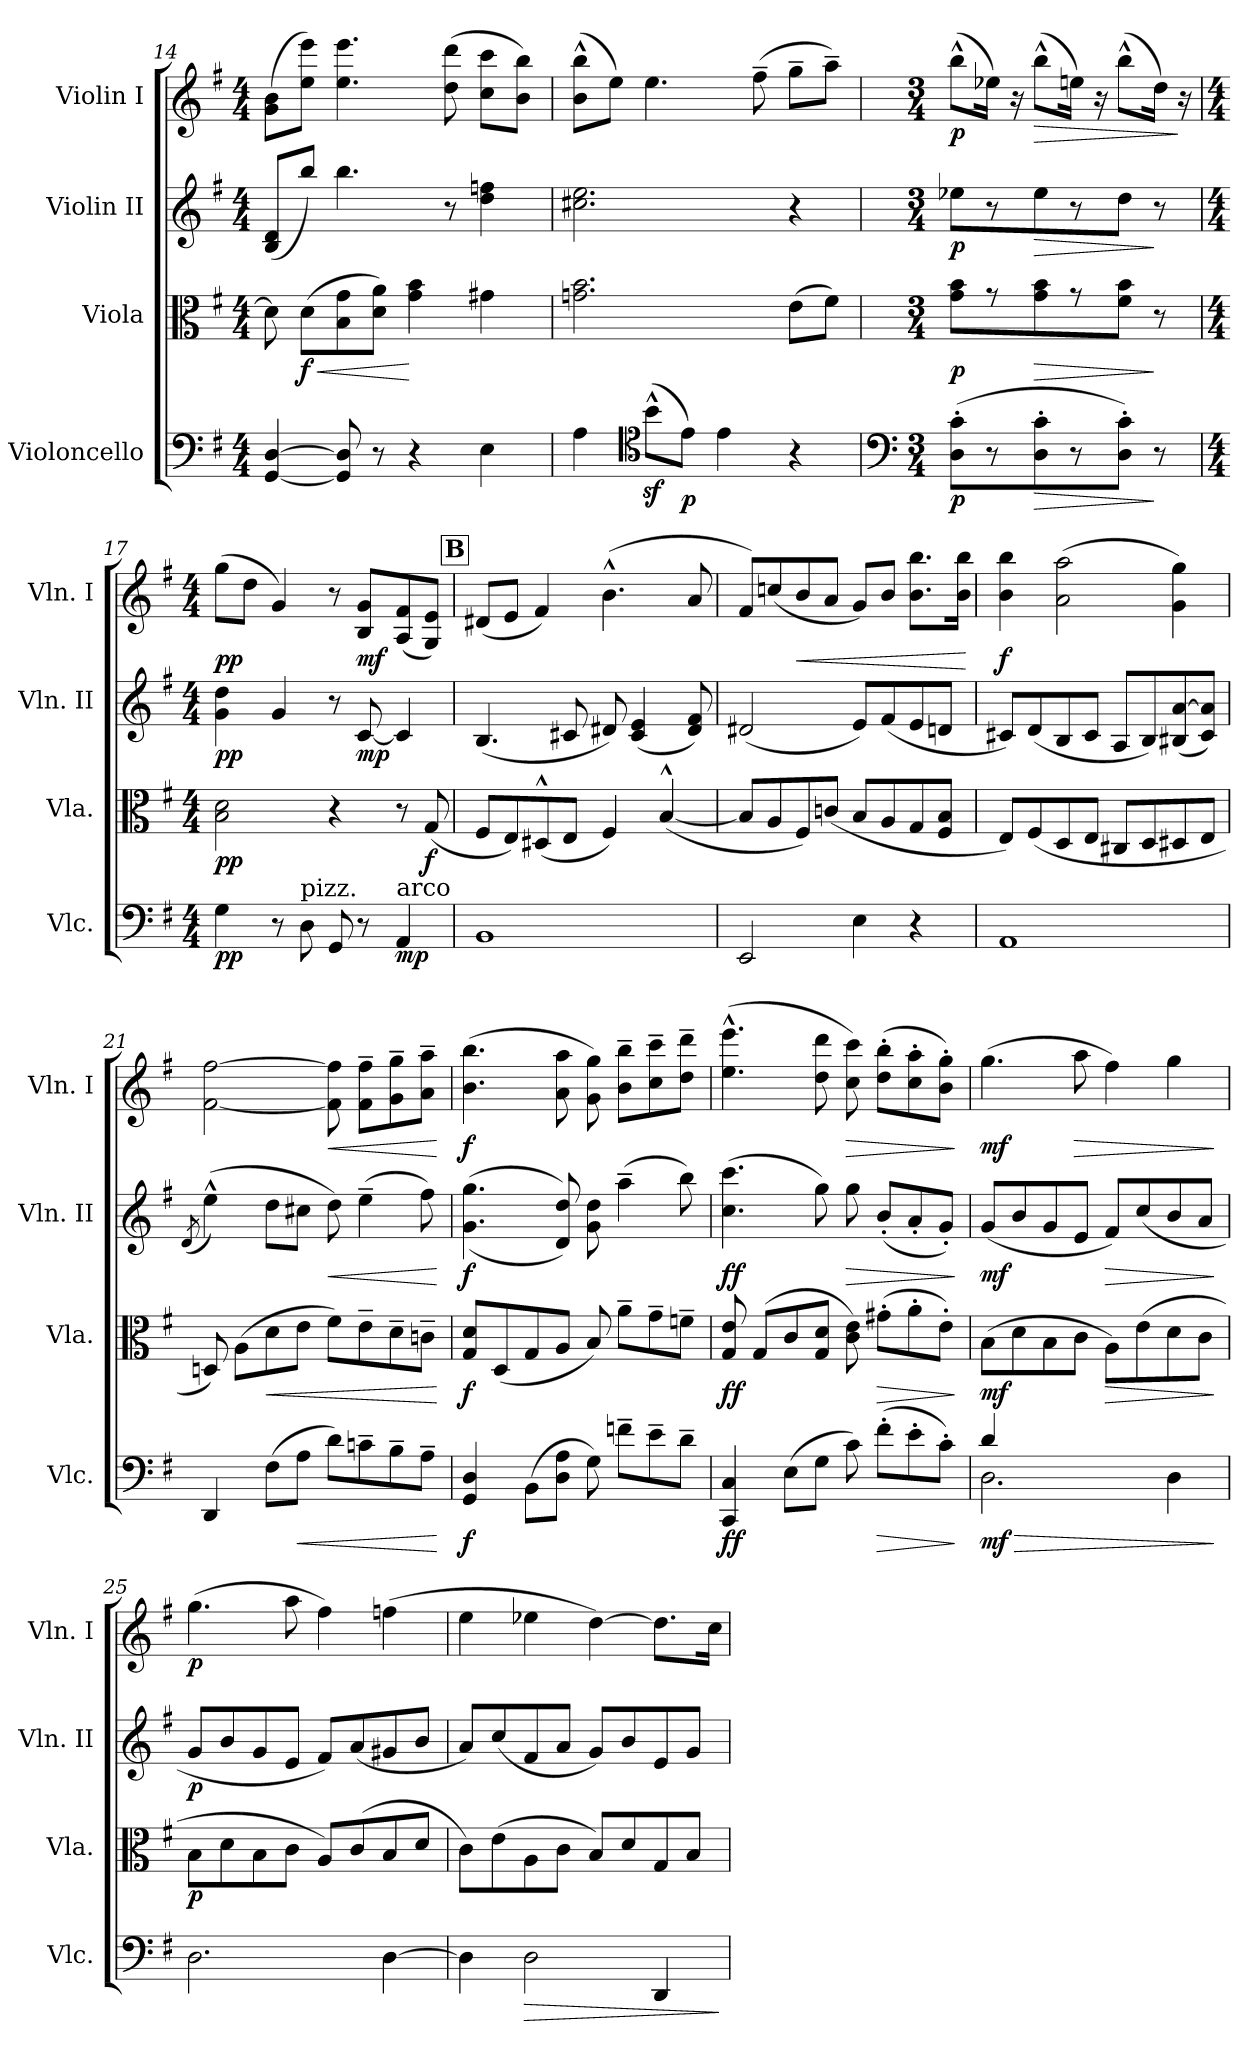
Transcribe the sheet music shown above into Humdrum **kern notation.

**kern	**dynam	**kern	**dynam	**kern	**dynam	**kern	**dynam
*part4	*part4	*part3	*part3	*part2	*part2	*part1	*part1
*staff4	*staff4	*staff3	*staff3	*staff2	*staff2	*staff1	*staff1
*I"Violoncello	*	*I"Viola	*	*I"Violin II	*	*I"Violin I	*
*I'Vlc.	*	*I'Vla.	*	*I'Vln. II	*	*I'Vln. I	*
*clefF4	*	*clefC3	*	*clefG2	*	*clefG2	*
*k[f#]	*	*k[f#]	*	*k[f#]	*	*k[f#]	*
*M4/4	*	*M4/4	*	*M4/4	*	*M4/4	*
=14	=14	=14	=14	=14	=14	=14	=14
[4GG/ [4D/	.	8d\]	.	(8B/ 8d/L	.	(8g\ 8b\L	.
!	!	!	!LO:HP:b	!	!	!	!
!	!	!	!LO:DY:n=1:b	!	!	!	!
.	.	(8d\L	< f	8bb/J)	.	8ee\ 8eee\J)	.
8GG/] 8D/]	.	8B\ 8g\	.	4.bb\	.	4.ee\ 4.eee\	.
8r	.	8d\ 8a\J)	.	.	.	.	.
4r	.	4g\ 4b\	[	.	.	.	.
.	.	.	.	8r	.	(8dd\ 8ddd\	.
4E\	.	4g#X\	.	4dd\ 4ffn\	.	8cc\ 8ccc\L	.
.	.	.	.	.	.	8b\ 8bb\J)	.
!!LO:PB:g=z
=15	=15	=15	=15	=15	=15	=15	=15
4A\	.	2.gn\ 2.b\	.	2.cc#X\ 2.ee\	.	(8b\^^ 8bb\^^L	.
.	.	.	.	.	.	8ee\J)	.
*clefC4	*	*	*	*	*	*	*
(8bz<^^\L	.	.	.	.	.	4.ee\	.
!	!LO:DY:b	!	!	!	!	!	!
8e\J)	p	.	.	.	.	.	.
4e\	.	.	.	.	.	.	.
.	.	.	.	.	.	(8ff#~\	.
4r	.	(8e\L	.	4r	.	8gg~\L	.
.	.	8f#\J)	.	.	.	8aa~\J)	.
=16	=16	=16	=16	=16	=16	=16	=16
*clefF4	*	*	*	*	*	*	*
*M3/4	*	*M3/4	*	*M3/4	*	*M3/4	*
!	!LO:DY:b	!	!LO:DY:b	!	!LO:DY:b	!	!LO:DY:b
(8D\' 8c\'L	p	8g\ 8b\L	p	8ee-X\L	p	(8bb^^\L	p
!	!LO:DY:b	!	!LO:DY:b	!	!LO:DY:b	!	!LO:DY:b
8r	other-dynamics	8r	other-dynamics	8r	other-dynamics	16ee-X\Jk)	other-dynamics
.	.	.	.	.	.	16r	.
!	!LO:HP:b	!	!LO:HP:b	!	!LO:HP:b	!	!LO:HP:b
8D\' 8c\'	>	8g\ 8b\	>	8ee-\	>	(8bb^^\L	>
8r	.	8r	.	8r	.	16een\Jk)	.
.	.	.	.	.	.	16r	.
8D\' 8c\'J)	.	8f#\ 8b\J	.	8dd\J	.	(8bb^^\L	.
8r	]	8r	]	8r	]	16dd\Jk)	.
.	.	.	.	.	.	16r	]
=17	=17	=17	=17	=17	=17	=17	=17
*M4/4	*	*M4/4	*	*M4/4	*	*M4/4	*
!	!LO:DY:b	!	!LO:DY:b	!	!LO:DY:b	!	!LO:DY:b
4G\	pp	2B\ 2d\	pp	4g\ 4dd\	pp	(8gg\L	pp
.	.	.	.	.	.	8dd\J	.
8r	.	.	.	4g/	.	4g/)	.
!LO:TX:a:t=pizz.	!	!	!	!	!	!	!
8D\	.	.	.	.	.	.	.
8GG/	.	4r	.	8r	.	8r	.
!	!	!	!	!	!LO:DY:b	!	!LO:DY:b
8r	.	.	.	[8c/	mp	8B/ 8g/L	mf
!LO:TX:a:t=arco	!	!	!	!	!	!	!
!	!LO:DY:b	!	!	!	!LO:DY:b	!	!
4AA/	mp	8r	.	4c/]	other-dynamics	(8A/ 8f#/	.
!	!	!	!LO:DY:b	!	!	!	!LO:DY:b
.	.	(8G/	f	.	.	8G/ 8e/J)	other-dynamics
!!LO:LB:g=z
!!LO:REH:place=s1:a:B:cj:fs=14:t=B
=18	=18	=18	=18	=18	=18	=18	=18
!	!LO:DY:b	!	!	!	!	!	!
1BB	other-dynamics	8F#/L	.	(4.B/	.	(8d#X/L	.
!	!	!	!LO:DY:b	!	!	!	!
.	.	8E/)	other-dynamics	.	.	8e/J	.
.	.	(8D#X^^/	.	.	.	4f#/)	.
.	.	8E/J	.	8c#X/	.	.	.
.	.	4F#/)	.	8d#X/)	.	(4.b^^\	.
.	.	.	.	(4c#/ 4e/	.	.	.
.	.	([4B^^/	.	.	.	.	.
.	.	.	.	8d#/ 8f#/)	.	8a/	.
=19	=19	=19	=19	=19	=19	=19	=19
2EE/	.	8B/L]	.	(2d#X/	.	8f#/L)	.
.	.	8A/	.	.	.	(8ccn/	.
!	!	!	!	!	!	!	!LO:HP:b
.	.	8F#/)	.	.	.	8b/	<
.	.	(8cn/J	.	.	.	8a/J	.
4E\	.	8B/L	.	8e/L)	.	8g/L)	.
.	.	8A/	.	(8f#/	.	8b/J	.
4r	.	8G/	.	8e/	.	8.b\ 8.bb\L	.
.	.	8F#/ 8B/J	.	8dn/J	.	.	.
.	.	.	.	.	.	16b\ 16bb\Jk	.
.	.	.	.	.	.	.	[
=20	=20	=20	=20	=20	=20	=20	=20
!	!	!	!	!	!	!	!LO:DY:b
1AA	.	8E/L)	.	8c#X/L)	.	4b\ 4bb\	f
.	.	(8F#/	.	(8d/	.	.	.
.	.	8D/	.	8B/	.	(2a\ 2aa\	.
.	.	8E/J	.	8c#/J	.	.	.
.	.	8C#X/L	.	8A/L	.	.	.
.	.	8D/	.	8B/)	.	.	.
.	.	8D#X/	.	(8B#X/ [8a/	.	4g\ 4gg\)	.
.	.	8E/J	.	8c#/ 8a/]J)	.	.	.
!!LO:PB:g=z
=21	=21	=21	=21	=21	=21	=21	=21
.	.	.	.	(8qd/	.	.	.
4DD/	.	8Dn/)	.	(4ee^^\)	.	[2f#\ [2ff#\	.
.	.	(8A\L	.	.	.	.	.
!	!	!	!LO:HP:b	!	!	!	!
(8F#\L	.	8d\	<	8dd\L	.	.	.
!	!LO:HP:b	!	!	!	!	!	!
8A\J	<	8e\J	.	8cc#X\J	.	.	.
!	!	!	!	!	!LO:HP:b	!	!LO:HP:b
8d\L)	.	8f#\L)	.	8dd\)	<	8f#\] 8ff#\]	<
8cn~\	.	8e~\	.	(4ee~\	.	8f#\~ 8ff#\~L	.
8B~\	.	8d~\	.	.	.	8g\~ 8gg\~	.
8A~\J	.	8cn~\J	.	8ff#\)	.	8a\~ 8aa\~J	.
.	[	.	[	.	[	.	[
=22	=22	=22	=22	=22	=22	=22	=22
!	!LO:DY:b	!	!LO:DY:b	!	!LO:DY:b	!	!LO:DY:b
4GG/ 4D/	f	8G/ 8d/L	f	((4.g\ 4.gg\	f	(4.b\ 4.bb\	f
.	.	(8D/	.	.	.	.	.
(8BB\L	.	8G/	.	.	.	.	.
8D\ 8A\J	.	8A/J	.	8d/ 8dd/))	.	8a\ 8aa\	.
8G\)	.	8B/)	.	8g\ 8dd\	.	8g\ 8gg\)	.
8fn~\L	.	8a~\L	.	(4aa~\	.	8b\~ 8bb\~L	.
8e~\	.	8g~\	.	.	.	8cc\~ 8ccc\~	.
8d~\J	.	8fn~\J	.	8bb\)	.	8dd\~ 8ddd\~J	.
=23	=23	=23	=23	=23	=23	=23	=23
!	!LO:DY:b	!	!LO:DY:b	!	!LO:DY:b	!	!
4CC/ 4C/	ff	8G/ 8e/	ff	(4.cc\ 4.ccc\	ff	(4.ee\^^ 4.eee\^^	.
.	.	(8G/L	.	.	.	.	.
(8E\L	.	8c/	.	.	.	.	.
8G\J	.	8G/ 8d/J	.	8gg\)	.	8dd\ 8ddd\	.
!	!	!	!	!	!LO:HP:b	!	!LO:HP:b
8c\)	.	8c\ 8e\)	.	8gg\	>	8cc\ 8ccc\)	>
!	!LO:HP:b	!	!LO:HP:b	!	!	!	!
(8f#'\L	>	(8g#X'\L	>	(8b'/L	.	(8dd\' 8bb\'L	.
8e'\	.	8a'\	.	8a'/	.	8cc\' 8aa\'	.
8c'\J)	.	8e'\J)	.	8g'/J)	.	8b\' 8gg\'J)	.
.	]	.	]	.	]	.	]
!!LO:LB:g=z
=24	=24	=24	=24	=24	=24	=24	=24
!	!LO:HP:b	!	!	!	!	!	!
*^	*	*	*	*	*	*	*
!	!	!LO:DY:n=1:b	!	!LO:DY:b	!	!LO:DY:b	!	!LO:DY:b
4d/	2.D\	> mf	(8B\L	mf	(8g/L	mf	(4.gg\	mf
.	.	.	8d\	.	8b/	.	.	.
4ryy	.	.	8B\	.	8g/	.	.	.
!	!	!	!	!	!	!	!	!LO:HP:b
.	.	.	8c\J	.	8e/J	.	8aa\	>
!	!	!	!	!LO:HP:b	!	!LO:HP:b	!	!
2ryy	.	.	8A\L)	>	8f#/L)	>	4ff#\)	.
.	.	.	(8e\	.	(8cc/	.	.	.
.	4D\	.	8d\	.	8b/	.	4gg\	.
.	.	.	8c\J	.	8a/J	.	.	.
*v	*v	*	*	*	*	*	*	*
.	]	.	]	.	]	.	]
=25	=25	=25	=25	=25	=25	=25	=25
!	!LO:DY:b	!	!	!	!	!	!
!	!LO:DY:n=1:b	!	!LO:DY:b	!	!LO:DY:b	!	!LO:DY:b
2.D\	p other-dynamics	8B\L	p	8g/L	p	(4.gg\	p
.	.	8d\	.	8b/	.	.	.
.	.	8B\	.	8g/	.	.	.
!	!	!	!LO:DY:b	!	!LO:DY:b	!	!LO:DY:b
.	.	8c\J	other-dynamics	8e/J	other-dynamics	8aa\	other-dynamics
.	.	8A/L)	.	8f#/L)	.	4ff#\)	.
.	.	(8c/	.	(8a/	.	.	.
[4D\	.	8B/	.	8g#X/	.	(4ffn\	.
.	.	8d/J	.	8b/J	.	.	.
=26	=26	=26	=26	=26	=26	=26	=26
4D\]	.	8c\L)	.	8a/L)	.	4ee\	.
.	.	(8e\	.	(8cc/	.	.	.
!	!LO:HP:b	!	!	!	!	!	!
2D\	>	8A\	.	8f#/	.	4ee-X\	.
.	.	8c\J	.	8a/J	.	.	.
.	.	8B/L)	.	8g/L)	.	[4dd\)	.
.	.	8d/	.	8b/	.	.	.
4DD/	.	8G/	.	8e/	.	8.dd\L]	.
.	.	8B/J	.	8g/J	.	.	.
.	.	.	.	.	.	16cc\Jk	.
.	]	.	.	.	.	.	.
=	=	=	=	=	=	=	=
*-	*-	*-	*-	*-	*-	*-	*-
